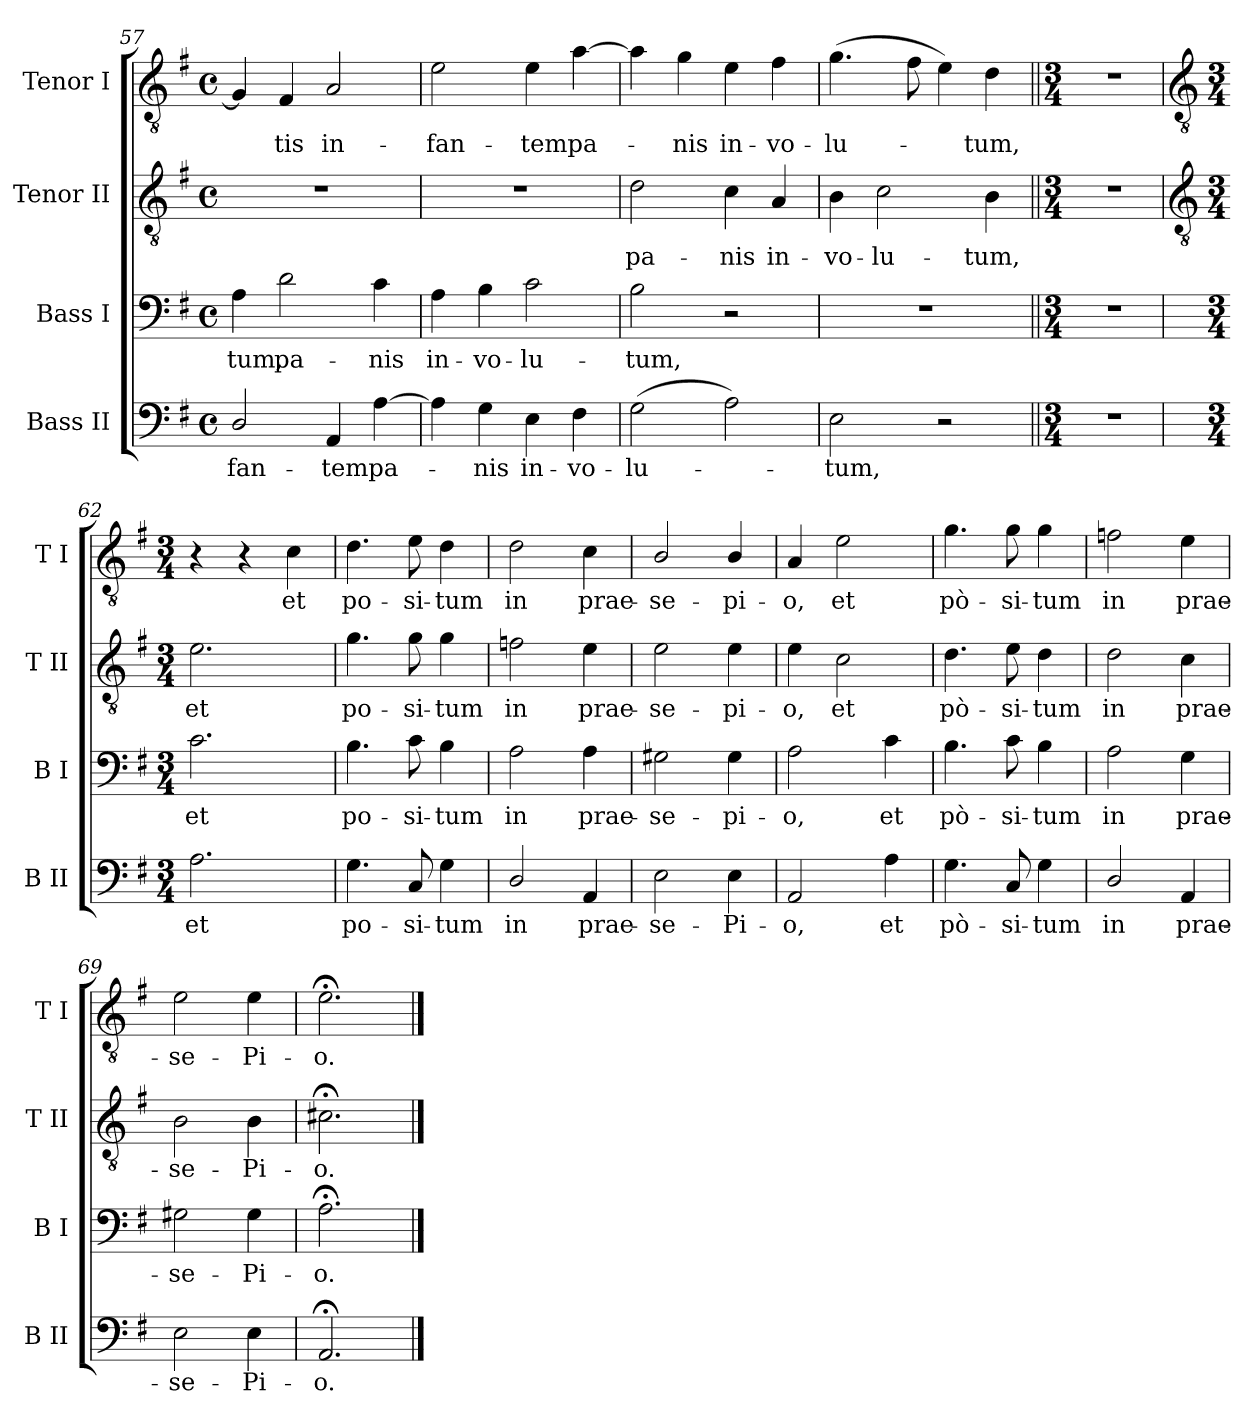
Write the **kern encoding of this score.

**kern	**text	**kern	**text	**kern	**text	**kern	**text
*part4	*part4	*part3	*part3	*part2	*part2	*part1	*part1
*staff4	*staff4	*staff3	*staff3	*staff2	*staff2	*staff1	*staff1
*I"Bass II	*	*I"Bass I	*	*I"Tenor II	*	*I"Tenor I	*
*I'B II	*	*I'B I	*	*I'T II	*	*I'T I	*
*clefF4	*	*clefF4	*	*clefGv2	*	*clefGv2	*
*k[f#]	*	*k[f#]	*	*k[f#]	*	*k[f#]	*
*G:	*	*G:	*	*G:	*	*G:	*
*M4/4	*	*M4/4	*	*M4/4	*	*M4/4	*
*met(c)	*	*met(c)	*	*met(c)	*	*met(c)	*
=57	=57	=57	=57	=57	=57	=57	=57
!	!LO:LY:b	!	!LO:LY:b	!	!	!	!
2D/	-fan-	4A	-tum,	1r	.	4G]	.
!	!	!	!LO:LY:b	!	!	!	!LO:LY:b
.	.	2d	pa-	.	.	4F#	tis
!	!LO:LY:b	!	!	!	!	!	!LO:LY:b
4AA	-tem	.	.	.	.	2A	in-
!	!LO:LY:b	!	!LO:LY:b	!	!	!	!
[4A	pa-	4c	-nis	.	.	.	.
=58	=58	=58	=58	=58	=58	=58	=58
!	!	!	!LO:LY:b	!	!	!	!LO:LY:b
4A]	.	4A	in-	1r	.	2e	-fan-
!	!LO:LY:b	!	!LO:LY:b	!	!	!	!
4G	nis	4B	-vo-	.	.	.	.
!	!LO:LY:b	!	!LO:LY:b	!	!	!	!LO:LY:b
4E	in-	2c	-lu-	.	.	4e	-tem
!	!LO:LY:b	!	!	!	!	!	!LO:LY:b
4F#	-vo-	.	.	.	.	[4a	pa-
=59	=59	=59	=59	=59	=59	=59	=59
!	!LO:LY:b	!	!LO:LY:b	!	!LO:LY:b	!	!
(>2G	-lu-	2B	-tum,	2d	pa-	4a]	.
!	!	!	!	!	!	!	!LO:LY:b
.	.	.	.	.	.	4g	nis
!	!	!	!	!	!LO:LY:b	!	!LO:LY:b
2A)	.	2r	.	4c	-nis	4e	in-
!	!	!	!	!	!LO:LY:b	!	!LO:LY:b
.	.	.	.	4A	in-	4f#	-vo-
=60	=60	=60	=60	=60	=60	=60	=60
!	!LO:LY:b	!	!	!	!LO:LY:b	!	!LO:LY:b
2E	tum,	1r	.	4B	-vo-	(>4.g	-lu-
!	!	!	!	!	!LO:LY:b	!	!
.	.	.	.	2c	-lu-	.	.
.	.	.	.	.	.	8f#	.
2r	.	.	.	.	.	4e)	.
!	!	!	!	!	!LO:LY:b	!	!LO:LY:b
.	.	.	.	4B	-tum,	4d	tum,
=61||	=61||	=61||	=61||	=61||	=61||	=61||	=61||
*M3/4	*	*M3/4	*	*M3/4	*	*M3/4	*
2.r	.	2.r	.	2.r	.	2.r	.
!!LO:LB:g=z
=62	=62	=62	=62	=62	=62	=62	=62
*	*	*	*	*clefGv2	*	*clefGv2	*
*M3/4	*	*M3/4	*	*M3/4	*	*M3/4	*
!	!LO:LY:b	!	!LO:LY:b	!	!LO:LY:b	!	!
2.A	et	2.c	et	2.e	et	4r	.
.	.	.	.	.	.	4r	.
!	!	!	!	!	!	!	!LO:LY:b
.	.	.	.	.	.	4c	et
=63	=63	=63	=63	=63	=63	=63	=63
!	!LO:LY:b	!	!LO:LY:b	!	!LO:LY:b	!	!LO:LY:b
4.G	po-	4.B	po-	4.g	po-	4.d	po-
!	!LO:LY:b	!	!LO:LY:b	!	!LO:LY:b	!	!LO:LY:b
8C	-si-	8c	-si-	8g	-si-	8e	-si-
!	!LO:LY:b	!	!LO:LY:b	!	!LO:LY:b	!	!LO:LY:b
4G	-tum	4B	-tum	4g	-tum	4d	-tum
=64	=64	=64	=64	=64	=64	=64	=64
!	!LO:LY:b	!	!LO:LY:b	!	!LO:LY:b	!	!LO:LY:b
2D/	in	2A	in	2fn	in	2d	in
!	!LO:LY:b	!	!LO:LY:b	!	!LO:LY:b	!	!LO:LY:b
4AA	prae-	4A	prae-	4e	prae-	4c	prae-
=65	=65	=65	=65	=65	=65	=65	=65
!	!LO:LY:b	!	!LO:LY:b	!	!LO:LY:b	!	!LO:LY:b
2E	-se-	2G#X	-se-	2e	-se-	2B/	-se-
!	!LO:LY:b	!	!LO:LY:b	!	!LO:LY:b	!	!LO:LY:b
4E	-Pi-	4G#	-pi-	4e	-pi-	4B/	-pi-
=66	=66	=66	=66	=66	=66	=66	=66
!	!LO:LY:b	!	!LO:LY:b	!	!LO:LY:b	!	!LO:LY:b
2AA	-o,	2A	-o,	4e	-o,	4A	-o,
!	!	!	!	!	!LO:LY:b	!	!LO:LY:b
.	.	.	.	2c	et	2e	et
!	!LO:LY:b	!	!LO:LY:b	!	!	!	!
4A	et	4c	et	.	.	.	.
=67	=67	=67	=67	=67	=67	=67	=67
!	!LO:LY:b	!	!LO:LY:b	!	!LO:LY:b	!	!LO:LY:b
4.G	pò-	4.B	pò-	4.d	pò-	4.g	pò-
!	!LO:LY:b	!	!LO:LY:b	!	!LO:LY:b	!	!LO:LY:b
8C	-si-	8c	-si-	8e	-si-	8g	-si-
!	!LO:LY:b	!	!LO:LY:b	!	!LO:LY:b	!	!LO:LY:b
4G	-tum	4B	-tum	4d	-tum	4g	-tum
=68	=68	=68	=68	=68	=68	=68	=68
!	!LO:LY:b	!	!LO:LY:b	!	!LO:LY:b	!	!LO:LY:b
2D/	in	2A	in	2d	in	2fn	in
!	!LO:LY:b	!	!LO:LY:b	!	!LO:LY:b	!	!LO:LY:b
4AA	prae-	4G	prae-	4c	prae-	4e	prae-
=69	=69	=69	=69	=69	=69	=69	=69
!	!LO:LY:b	!	!LO:LY:b	!	!LO:LY:b	!	!LO:LY:b
2E	-se-	2G#X	-se-	2B	-se-	2e	-se-
!	!LO:LY:b	!	!LO:LY:b	!	!LO:LY:b	!	!LO:LY:b
4E	-Pi-	4G#	-Pi-	4B	-Pi-	4e	-Pi-
=70	=70	=70	=70	=70	=70	=70	=70
!	!LO:LY:b	!	!LO:LY:b	!	!LO:LY:b	!	!LO:LY:b
2.AA;<	-o.	2.A;<	-o.	2.c#X;<	-o.	2.e;<	-o.
==	==	==	==	==	==	==	==
*-	*-	*-	*-	*-	*-	*-	*-
